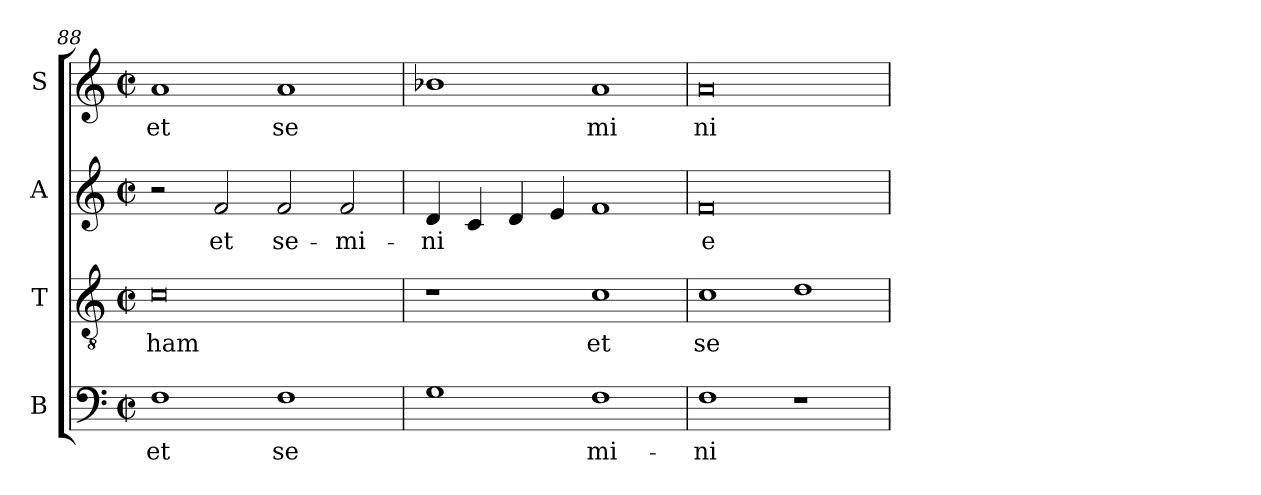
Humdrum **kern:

**kern	**text	**kern	**text	**kern	**text	**kern	**text
*part4	*part4	*part3	*part3	*part2	*part2	*part1	*part1
*staff4	*staff4	*staff3	*staff3	*staff2	*staff2	*staff1	*staff1
*I"B	*	*I"T	*	*I"A	*	*I"S	*
*I'B	*	*I'T	*	*I'A	*	*I'S	*
!!LO:LB:g=z
*clefF4	*	*clefGv2	*	*clefG2	*	*clefG2	*
*k[]	*	*k[]	*	*k[]	*	*k[]	*
*C:	*	*C:	*	*C:	*	*C:	*
*M2/2	*	*M2/2	*	*M2/2	*	*M2/2	*
*met(c|)	*	*met(c|)	*	*met(c|)	*	*met(c|)	*
=88	=88	=88	=88	=88	=88	=88	=88
!	!LO:LY:b:cj	!	!LO:LY:b:cj	!	!	!	!LO:LY:b:cj
1F	et	0c	ham	2r	.	1a	et
!	!	!	!	!	!LO:LY:b:cj	!	!
.	.	.	.	2f/	et	.	.
!	!LO:LY:b:cj	!	!	!	!LO:LY:b:cj	!	!LO:LY:b:cj
1F	se-	.	.	2f/	se-	1a	se
!	!	!	!	!	!LO:LY:b:cj	!	!
.	.	.	.	2f/	-mi-	.	.
=89	=89	=89	=89	=89	=89	=89	=89
!	!LO:LY:b:cj	!	!	!	!LO:LY:b:cj	!	!LO:LY:b:cj
1G	--	1r	.	4d/	-ni	1b-X	.
!	!	!	!	!	!LO:LY:b:cj	!	!
.	.	.	.	4c/	.	.	.
!	!	!	!	!	!LO:LY:b:cj	!	!
.	.	.	.	4d/	.	.	.
!	!	!	!	!	!LO:LY:b:cj	!	!
.	.	.	.	4e/	.	.	.
!	!LO:LY:b:cj	!	!LO:LY:b:cj	!	!LO:LY:b:cj	!	!LO:LY:b:cj
1F	-mi-	1c	et	1f	.	1a	mi
=90	=90	=90	=90	=90	=90	=90	=90
!	!LO:LY:b:cj	!	!LO:LY:b:cj	!	!LO:LY:b:cj	!	!LO:LY:b:cj
1F	-ni	1c	se	0f	e-	0a	ni
!	!	!	!LO:LY:b:cj	!	!	!	!
1r	.	1d	.	.	.	.	.
=	=	=	=	=	=	=	=
*-	*-	*-	*-	*-	*-	*-	*-
